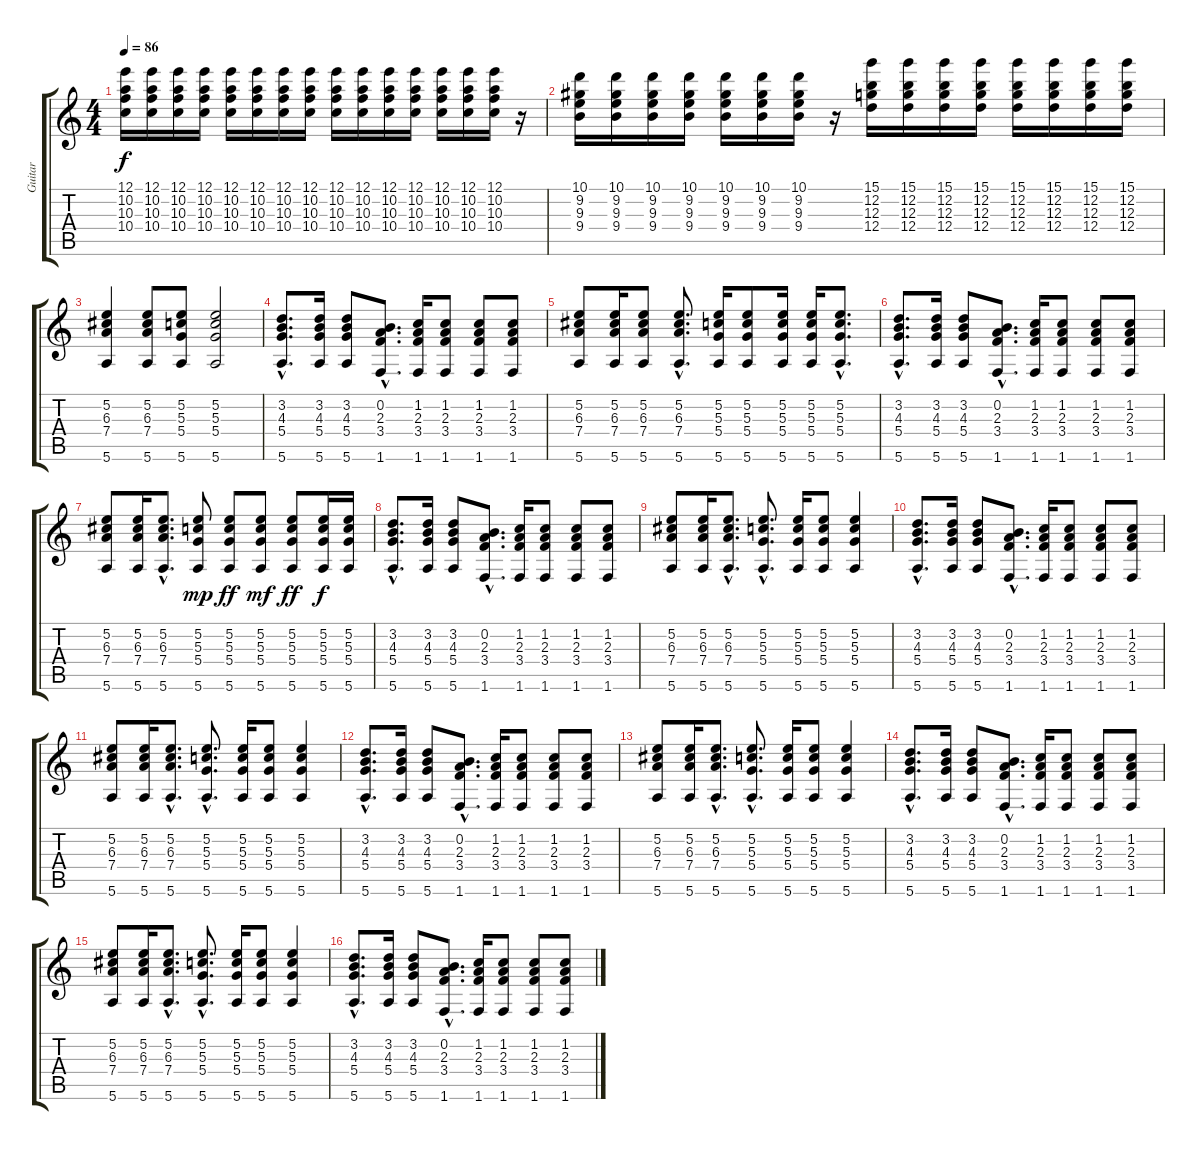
\track ("Guitar" "Guitar") {instrument electricguitarclean}
\staff {score tabs}
\tuning (E4 B3 G3 D3 A2 E2) {hide}
\ts (4 4)
\tempo 86
\clef g2
\ks c
(12.1 10.2 10.3 10.4).16{dy f} (12.1 10.2 10.3 10.4).16 (12.1 10.2 10.3 10.4).16 (12.1 10.2 10.3 10.4).16 (12.1 10.2 10.3 10.4).16 (12.1 10.2 10.3 10.4).16 (12.1 10.2 10.3 10.4).16 (12.1 10.2 10.3 10.4).16 (12.1 10.2 10.3 10.4).16 (12.1 10.2 10.3 10.4).16 (12.1 10.2 10.3 10.4).16 (12.1 10.2 10.3 10.4).16 (12.1 10.2 10.3 10.4).16 (12.1 10.2 10.3 10.4).16 (12.1 10.2 10.3 10.4).16 r.16 |
(10.1 9.2 9.3 9.4).16 (10.1 9.2 9.3 9.4).16 (10.1 9.2 9.3 9.4).16 (10.1 9.2 9.3 9.4).16 (10.1 9.2 9.3 9.4).16 (10.1 9.2 9.3 9.4).16 (10.1 9.2 9.3 9.4).16 r.16 (15.1 12.2 12.3 12.4).16 (15.1 12.2 12.3 12.4).16 (15.1 12.2 12.3 12.4).16 (15.1 12.2 12.3 12.4).16 (15.1 12.2 12.3 12.4).16 (15.1 12.2 12.3 12.4).16 (15.1 12.2 12.3 12.4).16 (15.1 12.2 12.3 12.4).16 |
(5.2 6.3 7.4 5.6).4 (5.2 6.3 7.4 5.6).8 (5.2 5.3 5.4 5.6).8 (5.2 5.3 5.4 5.6).2 |
(3.2{hac} 4.3{hac} 5.4{hac} 5.6{hac}).8{d} (3.2 4.3 5.4 5.6).16 (3.2 4.3 5.4 5.6).8 (0.2{hac} 2.3{hac} 3.4{hac} 1.6{hac}).8{d} (1.2 2.3 3.4 1.6).16 (1.2 2.3 3.4 1.6).8 (1.2 2.3 3.4 1.6).8 (1.2 2.3 3.4 1.6).8 |
(5.2 6.3 7.4 5.6).8 (5.2 6.3 7.4 5.6).16 (5.2 6.3 7.4 5.6).8 (5.2{hac} 6.3{hac} 7.4{hac} 5.6{hac}).8{d} (5.2 5.3 5.4 5.6).16 (5.2 5.3 5.4 5.6).8 (5.2 5.3 5.4 5.6).16 (5.2 5.3 5.4 5.6).16 (5.2{hac} 5.3{hac} 5.4{hac} 5.6{hac}).8{d} |
(3.2{hac} 4.3{hac} 5.4{hac} 5.6{hac}).8{d} (3.2 4.3 5.4 5.6).16 (3.2 4.3 5.4 5.6).8 (0.2{hac} 2.3{hac} 3.4{hac} 1.6{hac}).8{d} (1.2 2.3 3.4 1.6).16 (1.2 2.3 3.4 1.6).8 (1.2 2.3 3.4 1.6).8 (1.2 2.3 3.4 1.6).8 |
(5.2 6.3 7.4 5.6).8 (5.2 6.3 7.4 5.6).16 (5.2{hac} 6.3{hac} 7.4{hac} 5.6{hac}).8{d} (5.2 5.3 5.4 5.6).8{dy mp} (5.2 5.3 5.4 5.6).8{dy ff} (5.2 5.3 5.4 5.6).8{dy mf} (5.2 5.3 5.4 5.6).8{dy ff} (5.2 5.3 5.4 5.6).16{dy f} (5.2 5.3 5.4 5.6).16 |
(3.2{hac} 4.3{hac} 5.4{hac} 5.6{hac}).8{d} (3.2 4.3 5.4 5.6).16 (3.2 4.3 5.4 5.6).8 (0.2{hac} 2.3{hac} 3.4{hac} 1.6{hac}).8{d} (1.2 2.3 3.4 1.6).16 (1.2 2.3 3.4 1.6).8 (1.2 2.3 3.4 1.6).8 (1.2 2.3 3.4 1.6).8 |
(5.2 6.3 7.4 5.6).8 (5.2 6.3 7.4 5.6).16 (5.2{hac} 6.3{hac} 7.4{hac} 5.6{hac}).8{d} (5.2{hac} 5.3{hac} 5.4{hac} 5.6{hac}).8{d} (5.2 5.3 5.4 5.6).16 (5.2 5.3 5.4 5.6).8 (5.2 5.3 5.4 5.6).4 |
(3.2{hac} 4.3{hac} 5.4{hac} 5.6{hac}).8{d} (3.2 4.3 5.4 5.6).16 (3.2 4.3 5.4 5.6).8 (0.2{hac} 2.3{hac} 3.4{hac} 1.6{hac}).8{d} (1.2 2.3 3.4 1.6).16 (1.2 2.3 3.4 1.6).8 (1.2 2.3 3.4 1.6).8 (1.2 2.3 3.4 1.6).8 |
(5.2 6.3 7.4 5.6).8 (5.2 6.3 7.4 5.6).16 (5.2{hac} 6.3{hac} 7.4{hac} 5.6{hac}).8{d} (5.2{hac} 5.3{hac} 5.4{hac} 5.6{hac}).8{d} (5.2 5.3 5.4 5.6).16 (5.2 5.3 5.4 5.6).8 (5.2 5.3 5.4 5.6).4 |
(3.2{hac} 4.3{hac} 5.4{hac} 5.6{hac}).8{d} (3.2 4.3 5.4 5.6).16 (3.2 4.3 5.4 5.6).8 (0.2{hac} 2.3{hac} 3.4{hac} 1.6{hac}).8{d} (1.2 2.3 3.4 1.6).16 (1.2 2.3 3.4 1.6).8 (1.2 2.3 3.4 1.6).8 (1.2 2.3 3.4 1.6).8 |
(5.2 6.3 7.4 5.6).8 (5.2 6.3 7.4 5.6).16 (5.2{hac} 6.3{hac} 7.4{hac} 5.6{hac}).8{d} (5.2{hac} 5.3{hac} 5.4{hac} 5.6{hac}).8{d} (5.2 5.3 5.4 5.6).16 (5.2 5.3 5.4 5.6).8 (5.2 5.3 5.4 5.6).4 |
(3.2{hac} 4.3{hac} 5.4{hac} 5.6{hac}).8{d} (3.2 4.3 5.4 5.6).16 (3.2 4.3 5.4 5.6).8 (0.2{hac} 2.3{hac} 3.4{hac} 1.6{hac}).8{d} (1.2 2.3 3.4 1.6).16 (1.2 2.3 3.4 1.6).8 (1.2 2.3 3.4 1.6).8 (1.2 2.3 3.4 1.6).8 |
(5.2 6.3 7.4 5.6).8 (5.2 6.3 7.4 5.6).16 (5.2{hac} 6.3{hac} 7.4{hac} 5.6{hac}).8{d} (5.2{hac} 5.3{hac} 5.4{hac} 5.6{hac}).8{d} (5.2 5.3 5.4 5.6).16 (5.2 5.3 5.4 5.6).8 (5.2 5.3 5.4 5.6).4 |
(3.2{hac} 4.3{hac} 5.4{hac} 5.6{hac}).8{d} (3.2 4.3 5.4 5.6).16 (3.2 4.3 5.4 5.6).8 (0.2{hac} 2.3{hac} 3.4{hac} 1.6{hac}).8{d} (1.2 2.3 3.4 1.6).16 (1.2 2.3 3.4 1.6).8 (1.2 2.3 3.4 1.6).8 (1.2 2.3 3.4 1.6).8
